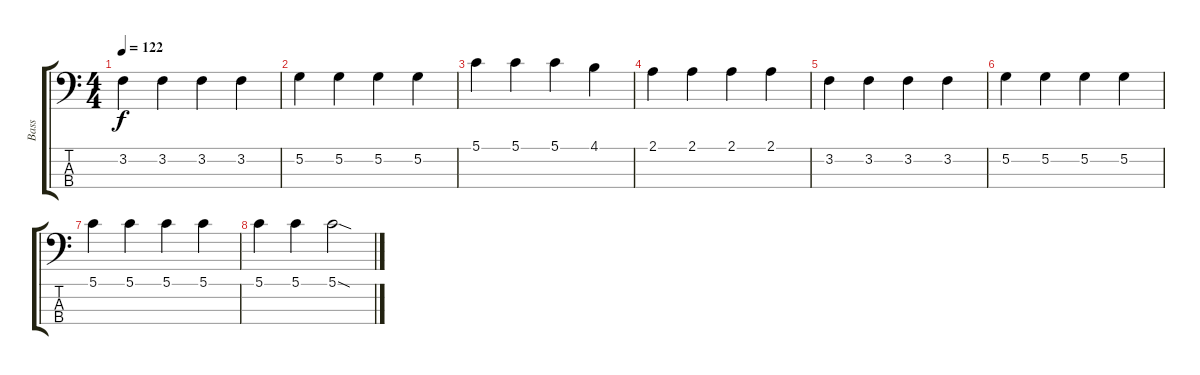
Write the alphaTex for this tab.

\track ("Bass" "Bass") {instrument electricbassfinger}
\staff {score tabs}
\tuning (G2 D2 A1 E1) {hide}
\ts (4 4)
\tempo 122
\clef f4
\ks c
3.2.4{dy f} 3.2.4 3.2.4 3.2.4 |
5.2.4 5.2.4 5.2.4 5.2.4 |
5.1.4 5.1.4 5.1.4 4.1.4 |
2.1.4 2.1.4 2.1.4 2.1.4 |
3.2.4 3.2.4 3.2.4 3.2.4 |
5.2.4 5.2.4 5.2.4 5.2.4 |
5.1.4 5.1.4 5.1.4 5.1.4 |
5.1.4 5.1.4 5.1{sod}.2
